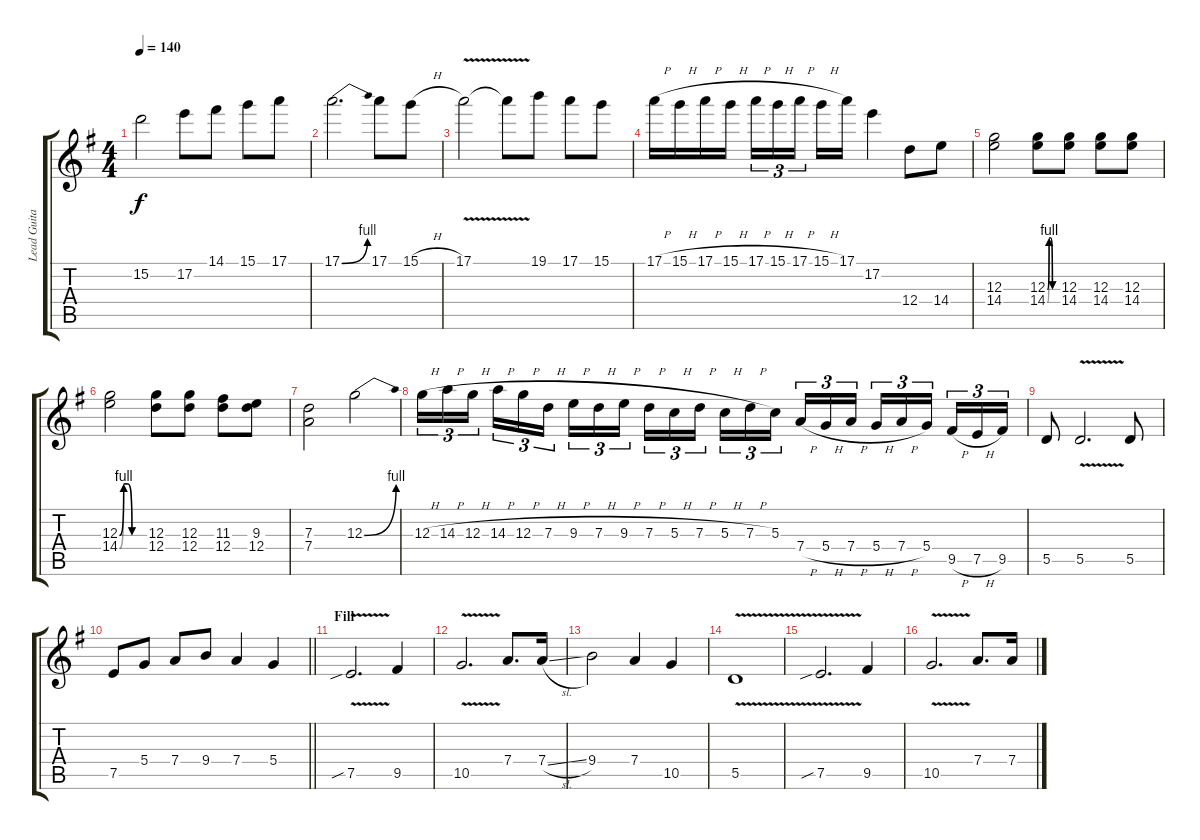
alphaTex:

\track ("Lead Guitar 1: Axel Rudi Pell" "Lead Guita") {instrument overdrivenguitar}
\staff {score tabs}
\tuning (E4 B3 G3 D3 A2 E2) {hide}
\ts (4 4)
\tempo 140
\clef g2
\ks eminor
15.2{t}.2{dy f} 17.2.8 14.1.8 15.1.8 17.1.8 |
17.1{be (bend 0 0 60 4)}.2{d} 17.1.8 15.1{h}.8 |
17.1{v}.2 17.1{t}.8 19.1.8 17.1.8 15.1.8 |
17.1{h}.16 15.1{h}.16 17.1{h}.16 15.1{h}.16 17.1{h}.16{tu (3 2)} 15.1{h}.16{tu (3 2)} 17.1{h}.16{tu (3 2) beam splitsecondary} 15.1{h}.16 17.1.16 17.2.4 12.4.8 14.4.8 |
(12.3 14.4).2 (12.3{be (custom 0 0 10 4 20 4 30 0 60 0)} 14.4{be (custom 0 0 10 4 20 4 30 0 60 0)}).8 (12.3 14.4).8 (12.3 14.4).8 (12.3 14.4).8 |
(12.3{be (custom 0 0 10 4 20 4 30 0 60 0)} 14.4{be (custom 0 0 10 4 20 4 30 0 60 0)}).2 (12.3 12.4).8 (12.3 12.4).8 (11.3 12.4).8 (9.3 12.4).8 |
(7.3 7.4).2 12.3{be (bend 0 0 60 4)}.2 |
12.3{h}.16{tu (3 2)} 14.3{h}.16{tu (3 2)} 12.3{h}.16{tu (3 2) beam splitsecondary} 14.3{h}.16{tu (3 2)} 12.3{h}.16{tu (3 2)} 7.3{h}.16{tu (3 2)} 9.3{h}.16{tu (3 2)} 7.3{h}.16{tu (3 2)} 9.3{h}.16{tu (3 2) beam splitsecondary} 7.3{h}.16{tu (3 2)} 5.3{h}.16{tu (3 2)} 7.3{h}.16{tu (3 2)} 5.3{h}.16{tu (3 2)} 7.3{h}.16{tu (3 2)} 5.3.16{tu (3 2) beam splitsecondary} 7.4{h}.16{tu (3 2)} 5.4{h}.16{tu (3 2)} 7.4{h}.16{tu (3 2)} 5.4{h}.16{tu (3 2)} 7.4{h}.16{tu (3 2)} 5.4.16{tu (3 2) beam splitsecondary} 9.5{h}.16{tu (3 2)} 7.5{h}.16{tu (3 2)} 9.5.16{tu (3 2)} |
5.5.8 5.5{v}.2{d} 5.5.8 |
\barLineRight lightlight
7.5.8 5.4.8 7.4.8 9.4.8 7.4.4 5.4.4 |
\section ("" "Fill")
7.5{v sib}.2{d} 9.5.4 |
10.5{v}.2{d} 7.4.8{d} 7.4{sl}.16 |
9.4.2 7.4.4 10.5.4 |
5.5{v}.1 |
7.5{v sib}.2{d} 9.5.4 |
10.5{v}.2{d} 7.4.8{d} 7.4{sl}.16
